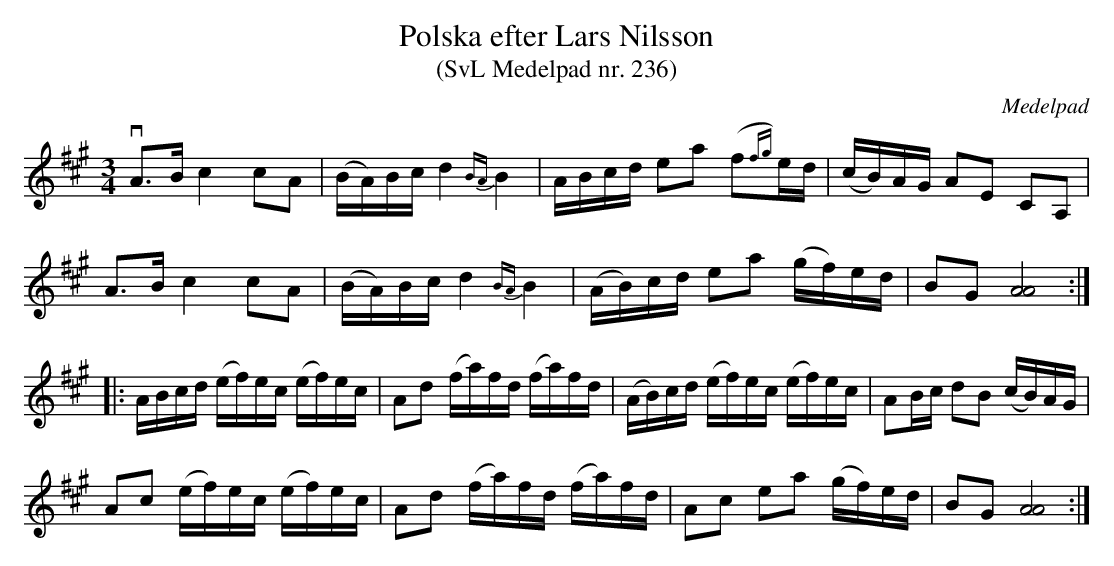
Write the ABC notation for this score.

X:1
T:Polska efter Lars Nilsson
T:(SvL Medelpad nr. 236)
O:Medelpad
M: 3/4
L: 1/16
K: A
vA2>B2 c4     c2A2   | (BA)Bc d4     {BA}B4 | ABcd   e2a2   (f2{fg})ed | (cB)AG A2E2  C2A,2   |
A2>B2  c4     c2A2   | (BA)Bc d4     {BA}B4 | (AB)cd e2a2   (gf)ed     | B2G2   [AA]8        ::
ABcd   (ef)ec (ef)ec | A2d2   (fa)fd (fa)fd | (AB)cd (ef)ec (ef)ec     | A2Bc   d2B2  (cB)AG  |
A2c2   (ef)ec (ef)ec | A2d2   (fa)fd (fa)fd | A2c2   e2a2   (gf)ed     | B2G2   [AA]8        :|
